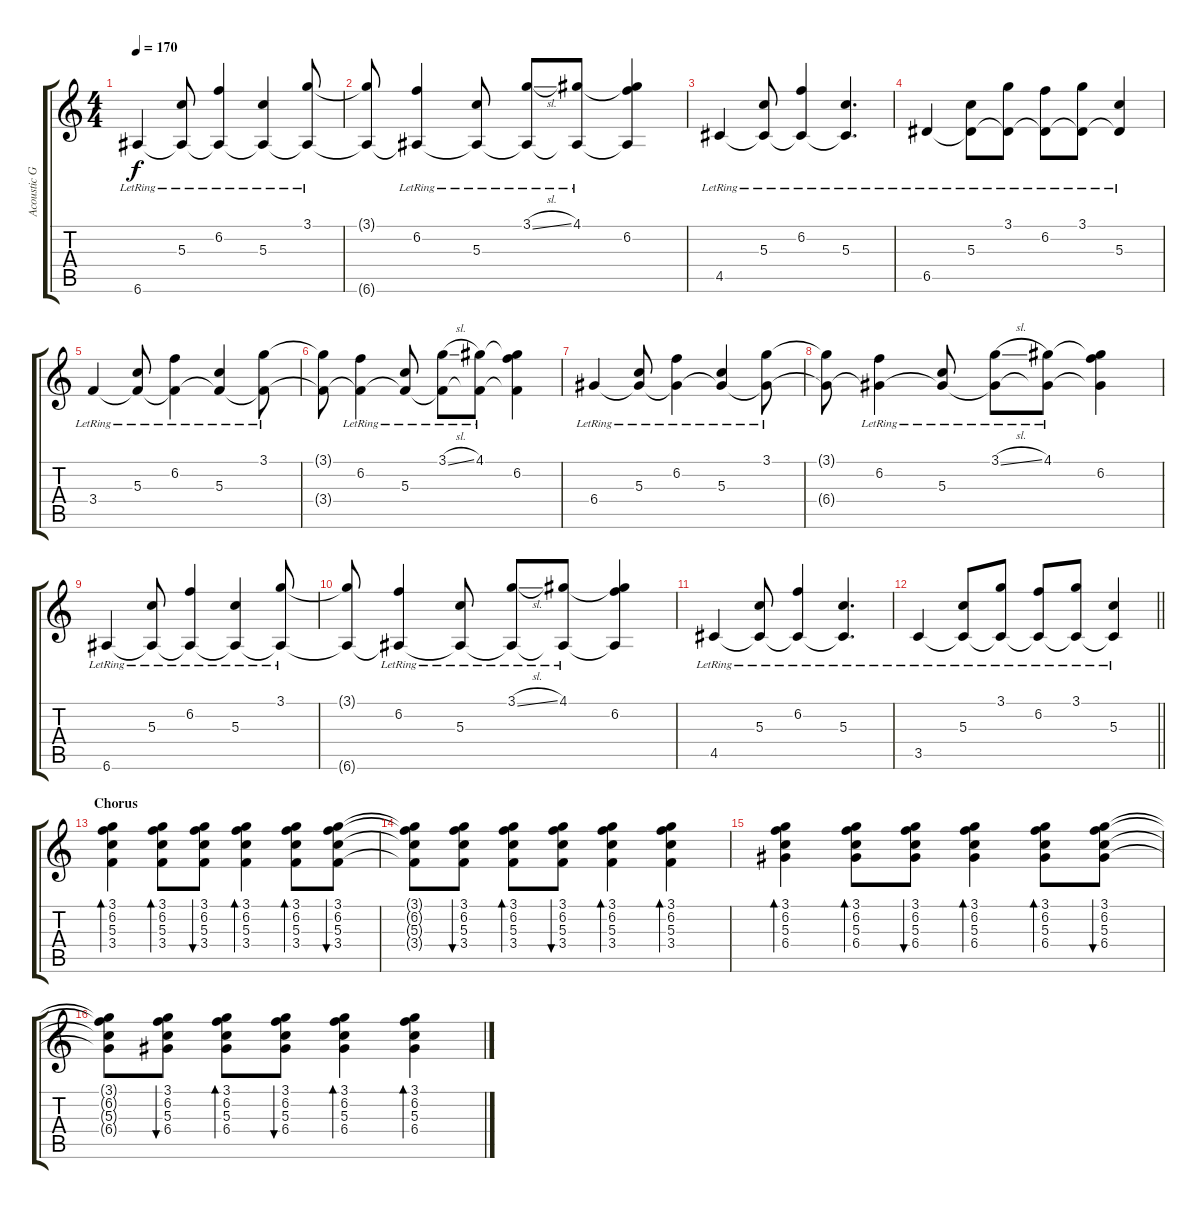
\track ("Acoustic Guitar" "Acoustic G") {instrument acousticguitarsteel}
\staff {score tabs}
\tuning (E4 B3 G3 D3 A2 E2) {hide}
\ts (4 4)
\tempo 170
\clef g2
\ks c
6.6{lr}.4{dy f} (5.3{lr} 6.6{t}).8 (6.2{lr} 6.6{t}).4 (5.3{lr} 6.6{t}).4 (3.1{lr} 6.6{t}).8 |
(3.1{t} 6.6{t}).8 (6.2{lr} 6.6{t}).4 (5.3{lr} 6.6{t}).8 (3.1{sl lr} 6.6{t}).8 (4.1{lr} 6.6{t}).8 (4.1{t} 6.2 6.6{t}).4 |
4.5{lr}.4 (5.3{lr} 4.5{t}).8 (6.2{lr} 4.5{t}).4 (5.3{lr} 4.5{t}).4{d} |
6.5{lr}.4 (5.3{lr} 6.5{t}).8 (3.1{lr} 6.5{t}).8 (6.2{lr} 6.5{t}).8 (3.1{lr} 6.5{t}).8 (5.3{lr} 6.5{t}).4 |
3.4{lr}.4 (5.3{lr} 3.4{t}).8 (6.2{lr} 3.4{t}).4 (5.3{lr} 3.4{t}).4 (3.1{lr} 3.4{t}).8 |
(3.1{t} 3.4{t}).8 (6.2{lr} 3.4{t}).4 (5.3{lr} 3.4{t}).8 (3.1{sl lr} 3.4{t}).8 (4.1{lr} 3.4{t}).8 (4.1{t} 6.2 3.4{t}).4 |
6.4{lr}.4 (5.3{lr} 6.4{t}).8 (6.2{lr} 6.4{t}).4 (5.3{lr} 6.4{t}).4 (3.1{lr} 6.4{t}).8 |
(3.1{t} 6.4{t}).8 (6.2{lr} 6.4{t}).4 (5.3{lr} 6.4{t}).8 (3.1{sl lr} 6.4{t}).8 (4.1{lr} 6.4{t}).8 (4.1{t} 6.2 6.4{t}).4 |
6.6{lr}.4 (5.3{lr} 6.6{t}).8 (6.2{lr} 6.6{t}).4 (5.3{lr} 6.6{t}).4 (3.1{lr} 6.6{t}).8 |
(3.1{t} 6.6{t}).8 (6.2{lr} 6.6{t}).4 (5.3{lr} 6.6{t}).8 (3.1{sl lr} 6.6{t}).8 (4.1{lr} 6.6{t}).8 (4.1{t} 6.2 6.6{t}).4 |
4.5{lr}.4 (5.3{lr} 4.5{t}).8 (6.2{lr} 4.5{t}).4 (5.3{lr} 4.5{t}).4{d} |
\barLineRight lightlight
3.5{lr}.4 (5.3{lr} 3.5{t}).8 (3.1{lr} 3.5{t}).8 (6.2{lr} 3.5{t}).8 (3.1{lr} 3.5{t}).8 (5.3{lr} 3.5{t}).4 |
\section ("" "Chorus")
(3.1 6.2 5.3 3.4).4{bd 120 volume 8} (3.1 6.2 5.3 3.4).8{bd 120} (3.1 6.2 5.3 3.4).8{bu 120} (3.1 6.2 5.3 3.4).4{bd 120} (3.1 6.2 5.3 3.4).8{bd 120} (3.1 6.2 5.3 3.4).8{bu 120} |
(3.1{t} 6.2{t} 5.3{t} 3.4{t}).8 (3.1 6.2 5.3 3.4).8{bu 120} (3.1 6.2 5.3 3.4).8{bd 120} (3.1 6.2 5.3 3.4).8{bu 120} (3.1 6.2 5.3 3.4).4{bd 120} (3.1 6.2 5.3 3.4).4{bd 120} |
(3.1 6.2 5.3 6.4).4{bd 120} (3.1 6.2 5.3 6.4).8{bd 120} (3.1 6.2 5.3 6.4).8{bu 120} (3.1 6.2 5.3 6.4).4{bd 120} (3.1 6.2 5.3 6.4).8{bd 120} (3.1 6.2 5.3 6.4).8{bu 120} |
(3.1{t} 6.2{t} 5.3{t} 6.4{t}).8 (3.1 6.2 5.3 6.4).8{bu 120} (3.1 6.2 5.3 6.4).8{bd 120} (3.1 6.2 5.3 6.4).8{bu 120} (3.1 6.2 5.3 6.4).4{bd 120} (3.1 6.2 5.3 6.4).4{bd 120}
